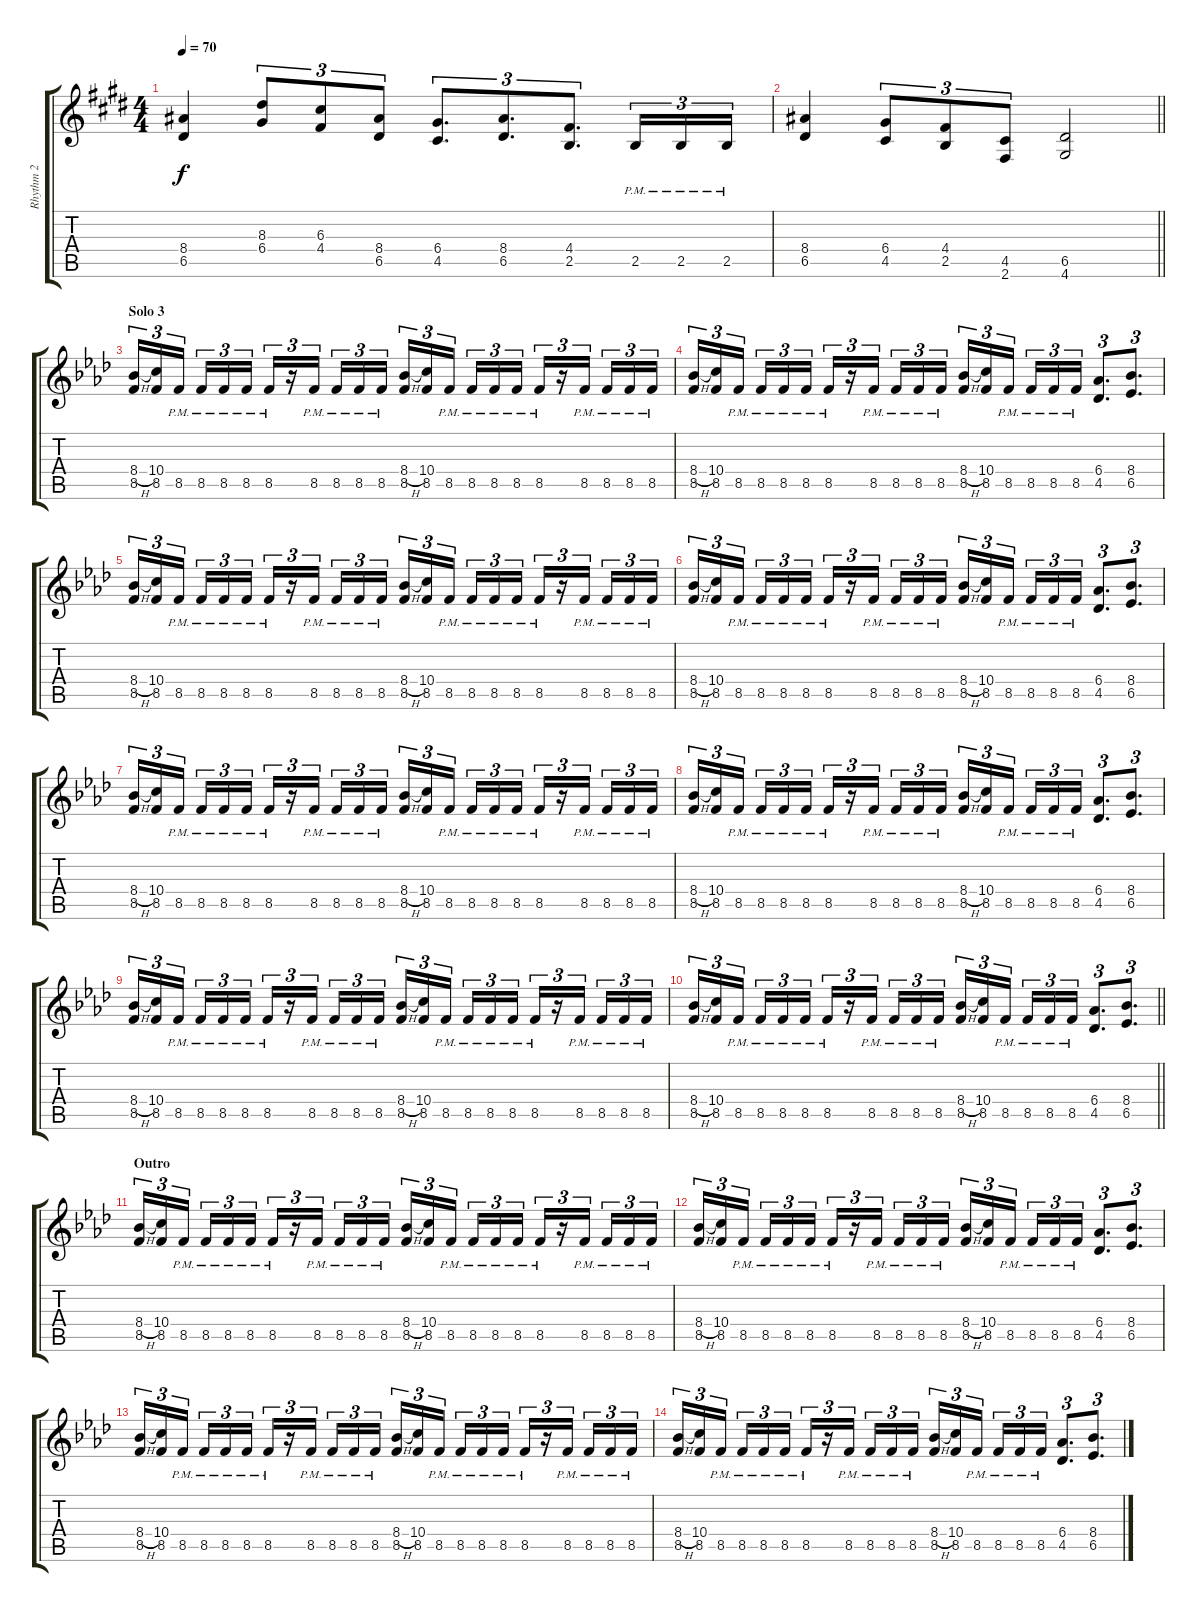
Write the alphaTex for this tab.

\track ("Rhythm 2" "Rhythm 2") {instrument distortionguitar}
\staff {score tabs}
\tuning (E4 B3 G3 D3 A2 E2) {hide}
\ts (4 4)
\tempo 70
\clef g2
\ks c#minor
(8.4 6.5).4{dy f} (8.3 6.4).8{tu (3 2)} (6.3 4.4).8{tu (3 2)} (8.4 6.5).8{tu (3 2)} (6.4 4.5).8{d tu (3 2)} (8.4 6.5).8{d tu (3 2)} (4.4 2.5).8{d tu (3 2)} 2.5{pm}.16{tu (3 2)} 2.5{pm}.16{tu (3 2)} 2.5{pm}.16{tu (3 2)} |
\barLineRight lightlight
(8.4 6.5).4 (6.4 4.5).8{tu (3 2)} (4.4 2.5).8{tu (3 2)} (4.5 2.6).8{tu (3 2)} (6.5 4.6).2 |
\section ("" "Solo 3")
\ks fminor
(8.4{h} 8.5).16{tu (3 2)} (10.4 8.5).16{tu (3 2)} 8.5{pm}.16{tu (3 2) beam splitsecondary} 8.5{pm}.16{tu (3 2)} 8.5{pm}.16{tu (3 2)} 8.5{pm}.16{tu (3 2)} 8.5{pm}.16{tu (3 2)} r.16{tu (3 2)} 8.5{pm}.16{tu (3 2) beam splitsecondary} 8.5{pm}.16{tu (3 2)} 8.5{pm}.16{tu (3 2)} 8.5{pm}.16{tu (3 2)} (8.4{h} 8.5).16{tu (3 2)} (10.4 8.5).16{tu (3 2)} 8.5{pm}.16{tu (3 2) beam splitsecondary} 8.5{pm}.16{tu (3 2)} 8.5{pm}.16{tu (3 2)} 8.5{pm}.16{tu (3 2)} 8.5{pm}.16{tu (3 2)} r.16{tu (3 2)} 8.5{pm}.16{tu (3 2) beam splitsecondary} 8.5{pm}.16{tu (3 2)} 8.5{pm}.16{tu (3 2)} 8.5{pm}.16{tu (3 2)} |
(8.4{h} 8.5).16{tu (3 2)} (10.4 8.5).16{tu (3 2)} 8.5{pm}.16{tu (3 2) beam splitsecondary} 8.5{pm}.16{tu (3 2)} 8.5{pm}.16{tu (3 2)} 8.5{pm}.16{tu (3 2)} 8.5{pm}.16{tu (3 2)} r.16{tu (3 2)} 8.5{pm}.16{tu (3 2) beam splitsecondary} 8.5{pm}.16{tu (3 2)} 8.5{pm}.16{tu (3 2)} 8.5{pm}.16{tu (3 2)} (8.4{h} 8.5).16{tu (3 2)} (10.4 8.5).16{tu (3 2)} 8.5{pm}.16{tu (3 2) beam splitsecondary} 8.5{pm}.16{tu (3 2)} 8.5{pm}.16{tu (3 2)} 8.5{pm}.16{tu (3 2)} (6.4 4.5).8{d tu (3 2)} (8.4 6.5).8{d tu (3 2)} |
(8.4{h} 8.5).16{tu (3 2)} (10.4 8.5).16{tu (3 2)} 8.5{pm}.16{tu (3 2) beam splitsecondary} 8.5{pm}.16{tu (3 2)} 8.5{pm}.16{tu (3 2)} 8.5{pm}.16{tu (3 2)} 8.5{pm}.16{tu (3 2)} r.16{tu (3 2)} 8.5{pm}.16{tu (3 2) beam splitsecondary} 8.5{pm}.16{tu (3 2)} 8.5{pm}.16{tu (3 2)} 8.5{pm}.16{tu (3 2)} (8.4{h} 8.5).16{tu (3 2)} (10.4 8.5).16{tu (3 2)} 8.5{pm}.16{tu (3 2) beam splitsecondary} 8.5{pm}.16{tu (3 2)} 8.5{pm}.16{tu (3 2)} 8.5{pm}.16{tu (3 2)} 8.5{pm}.16{tu (3 2)} r.16{tu (3 2)} 8.5{pm}.16{tu (3 2) beam splitsecondary} 8.5{pm}.16{tu (3 2)} 8.5{pm}.16{tu (3 2)} 8.5{pm}.16{tu (3 2)} |
(8.4{h} 8.5).16{tu (3 2)} (10.4 8.5).16{tu (3 2)} 8.5{pm}.16{tu (3 2) beam splitsecondary} 8.5{pm}.16{tu (3 2)} 8.5{pm}.16{tu (3 2)} 8.5{pm}.16{tu (3 2)} 8.5{pm}.16{tu (3 2)} r.16{tu (3 2)} 8.5{pm}.16{tu (3 2) beam splitsecondary} 8.5{pm}.16{tu (3 2)} 8.5{pm}.16{tu (3 2)} 8.5{pm}.16{tu (3 2)} (8.4{h} 8.5).16{tu (3 2)} (10.4 8.5).16{tu (3 2)} 8.5{pm}.16{tu (3 2) beam splitsecondary} 8.5{pm}.16{tu (3 2)} 8.5{pm}.16{tu (3 2)} 8.5{pm}.16{tu (3 2)} (6.4 4.5).8{d tu (3 2)} (8.4 6.5).8{d tu (3 2)} |
(8.4{h} 8.5).16{tu (3 2)} (10.4 8.5).16{tu (3 2)} 8.5{pm}.16{tu (3 2) beam splitsecondary} 8.5{pm}.16{tu (3 2)} 8.5{pm}.16{tu (3 2)} 8.5{pm}.16{tu (3 2)} 8.5{pm}.16{tu (3 2)} r.16{tu (3 2)} 8.5{pm}.16{tu (3 2) beam splitsecondary} 8.5{pm}.16{tu (3 2)} 8.5{pm}.16{tu (3 2)} 8.5{pm}.16{tu (3 2)} (8.4{h} 8.5).16{tu (3 2)} (10.4 8.5).16{tu (3 2)} 8.5{pm}.16{tu (3 2) beam splitsecondary} 8.5{pm}.16{tu (3 2)} 8.5{pm}.16{tu (3 2)} 8.5{pm}.16{tu (3 2)} 8.5{pm}.16{tu (3 2)} r.16{tu (3 2)} 8.5{pm}.16{tu (3 2) beam splitsecondary} 8.5{pm}.16{tu (3 2)} 8.5{pm}.16{tu (3 2)} 8.5{pm}.16{tu (3 2)} |
(8.4{h} 8.5).16{tu (3 2)} (10.4 8.5).16{tu (3 2)} 8.5{pm}.16{tu (3 2) beam splitsecondary} 8.5{pm}.16{tu (3 2)} 8.5{pm}.16{tu (3 2)} 8.5{pm}.16{tu (3 2)} 8.5{pm}.16{tu (3 2)} r.16{tu (3 2)} 8.5{pm}.16{tu (3 2) beam splitsecondary} 8.5{pm}.16{tu (3 2)} 8.5{pm}.16{tu (3 2)} 8.5{pm}.16{tu (3 2)} (8.4{h} 8.5).16{tu (3 2)} (10.4 8.5).16{tu (3 2)} 8.5{pm}.16{tu (3 2) beam splitsecondary} 8.5{pm}.16{tu (3 2)} 8.5{pm}.16{tu (3 2)} 8.5{pm}.16{tu (3 2)} (6.4 4.5).8{d tu (3 2)} (8.4 6.5).8{d tu (3 2)} |
(8.4{h} 8.5).16{tu (3 2)} (10.4 8.5).16{tu (3 2)} 8.5{pm}.16{tu (3 2) beam splitsecondary} 8.5{pm}.16{tu (3 2)} 8.5{pm}.16{tu (3 2)} 8.5{pm}.16{tu (3 2)} 8.5{pm}.16{tu (3 2)} r.16{tu (3 2)} 8.5{pm}.16{tu (3 2) beam splitsecondary} 8.5{pm}.16{tu (3 2)} 8.5{pm}.16{tu (3 2)} 8.5{pm}.16{tu (3 2)} (8.4{h} 8.5).16{tu (3 2)} (10.4 8.5).16{tu (3 2)} 8.5{pm}.16{tu (3 2) beam splitsecondary} 8.5{pm}.16{tu (3 2)} 8.5{pm}.16{tu (3 2)} 8.5{pm}.16{tu (3 2)} 8.5{pm}.16{tu (3 2)} r.16{tu (3 2)} 8.5{pm}.16{tu (3 2) beam splitsecondary} 8.5{pm}.16{tu (3 2)} 8.5{pm}.16{tu (3 2)} 8.5{pm}.16{tu (3 2)} |
\barLineRight lightlight
(8.4{h} 8.5).16{tu (3 2)} (10.4 8.5).16{tu (3 2)} 8.5{pm}.16{tu (3 2) beam splitsecondary} 8.5{pm}.16{tu (3 2)} 8.5{pm}.16{tu (3 2)} 8.5{pm}.16{tu (3 2)} 8.5{pm}.16{tu (3 2)} r.16{tu (3 2)} 8.5{pm}.16{tu (3 2) beam splitsecondary} 8.5{pm}.16{tu (3 2)} 8.5{pm}.16{tu (3 2)} 8.5{pm}.16{tu (3 2)} (8.4{h} 8.5).16{tu (3 2)} (10.4 8.5).16{tu (3 2)} 8.5{pm}.16{tu (3 2) beam splitsecondary} 8.5{pm}.16{tu (3 2)} 8.5{pm}.16{tu (3 2)} 8.5{pm}.16{tu (3 2)} (6.4 4.5).8{d tu (3 2)} (8.4 6.5).8{d tu (3 2)} |
\section ("" "Outro")
(8.4{h} 8.5).16{tu (3 2)} (10.4 8.5).16{tu (3 2)} 8.5{pm}.16{tu (3 2) beam splitsecondary} 8.5{pm}.16{tu (3 2)} 8.5{pm}.16{tu (3 2)} 8.5{pm}.16{tu (3 2)} 8.5{pm}.16{tu (3 2)} r.16{tu (3 2)} 8.5{pm}.16{tu (3 2) beam splitsecondary} 8.5{pm}.16{tu (3 2)} 8.5{pm}.16{tu (3 2)} 8.5{pm}.16{tu (3 2)} (8.4{h} 8.5).16{tu (3 2)} (10.4 8.5).16{tu (3 2)} 8.5{pm}.16{tu (3 2) beam splitsecondary} 8.5{pm}.16{tu (3 2)} 8.5{pm}.16{tu (3 2)} 8.5{pm}.16{tu (3 2)} 8.5{pm}.16{tu (3 2)} r.16{tu (3 2)} 8.5{pm}.16{tu (3 2) beam splitsecondary} 8.5{pm}.16{tu (3 2)} 8.5{pm}.16{tu (3 2)} 8.5{pm}.16{tu (3 2)} |
(8.4{h} 8.5).16{tu (3 2)} (10.4 8.5).16{tu (3 2)} 8.5{pm}.16{tu (3 2) beam splitsecondary} 8.5{pm}.16{tu (3 2)} 8.5{pm}.16{tu (3 2)} 8.5{pm}.16{tu (3 2)} 8.5{pm}.16{tu (3 2)} r.16{tu (3 2)} 8.5{pm}.16{tu (3 2) beam splitsecondary} 8.5{pm}.16{tu (3 2)} 8.5{pm}.16{tu (3 2)} 8.5{pm}.16{tu (3 2)} (8.4{h} 8.5).16{tu (3 2)} (10.4 8.5).16{tu (3 2)} 8.5{pm}.16{tu (3 2) beam splitsecondary} 8.5{pm}.16{tu (3 2)} 8.5{pm}.16{tu (3 2)} 8.5{pm}.16{tu (3 2)} (6.4 4.5).8{d tu (3 2)} (8.4 6.5).8{d tu (3 2)} |
(8.4{h} 8.5).16{tu (3 2) volume 0} (10.4 8.5).16{tu (3 2)} 8.5{pm}.16{tu (3 2) beam splitsecondary} 8.5{pm}.16{tu (3 2)} 8.5{pm}.16{tu (3 2)} 8.5{pm}.16{tu (3 2)} 8.5{pm}.16{tu (3 2)} r.16{tu (3 2)} 8.5{pm}.16{tu (3 2) beam splitsecondary} 8.5{pm}.16{tu (3 2)} 8.5{pm}.16{tu (3 2)} 8.5{pm}.16{tu (3 2)} (8.4{h} 8.5).16{tu (3 2)} (10.4 8.5).16{tu (3 2)} 8.5{pm}.16{tu (3 2) beam splitsecondary} 8.5{pm}.16{tu (3 2)} 8.5{pm}.16{tu (3 2)} 8.5{pm}.16{tu (3 2)} 8.5{pm}.16{tu (3 2)} r.16{tu (3 2)} 8.5{pm}.16{tu (3 2) beam splitsecondary} 8.5{pm}.16{tu (3 2)} 8.5{pm}.16{tu (3 2)} 8.5{pm}.16{tu (3 2)} |
(8.4{h} 8.5).16{tu (3 2)} (10.4 8.5).16{tu (3 2)} 8.5{pm}.16{tu (3 2) beam splitsecondary} 8.5{pm}.16{tu (3 2)} 8.5{pm}.16{tu (3 2)} 8.5{pm}.16{tu (3 2)} 8.5{pm}.16{tu (3 2)} r.16{tu (3 2)} 8.5{pm}.16{tu (3 2) beam splitsecondary} 8.5{pm}.16{tu (3 2)} 8.5{pm}.16{tu (3 2)} 8.5{pm}.16{tu (3 2)} (8.4{h} 8.5).16{tu (3 2)} (10.4 8.5).16{tu (3 2)} 8.5{pm}.16{tu (3 2) beam splitsecondary} 8.5{pm}.16{tu (3 2)} 8.5{pm}.16{tu (3 2)} 8.5{pm}.16{tu (3 2)} (6.4 4.5).8{d tu (3 2)} (8.4 6.5).8{d tu (3 2)}
